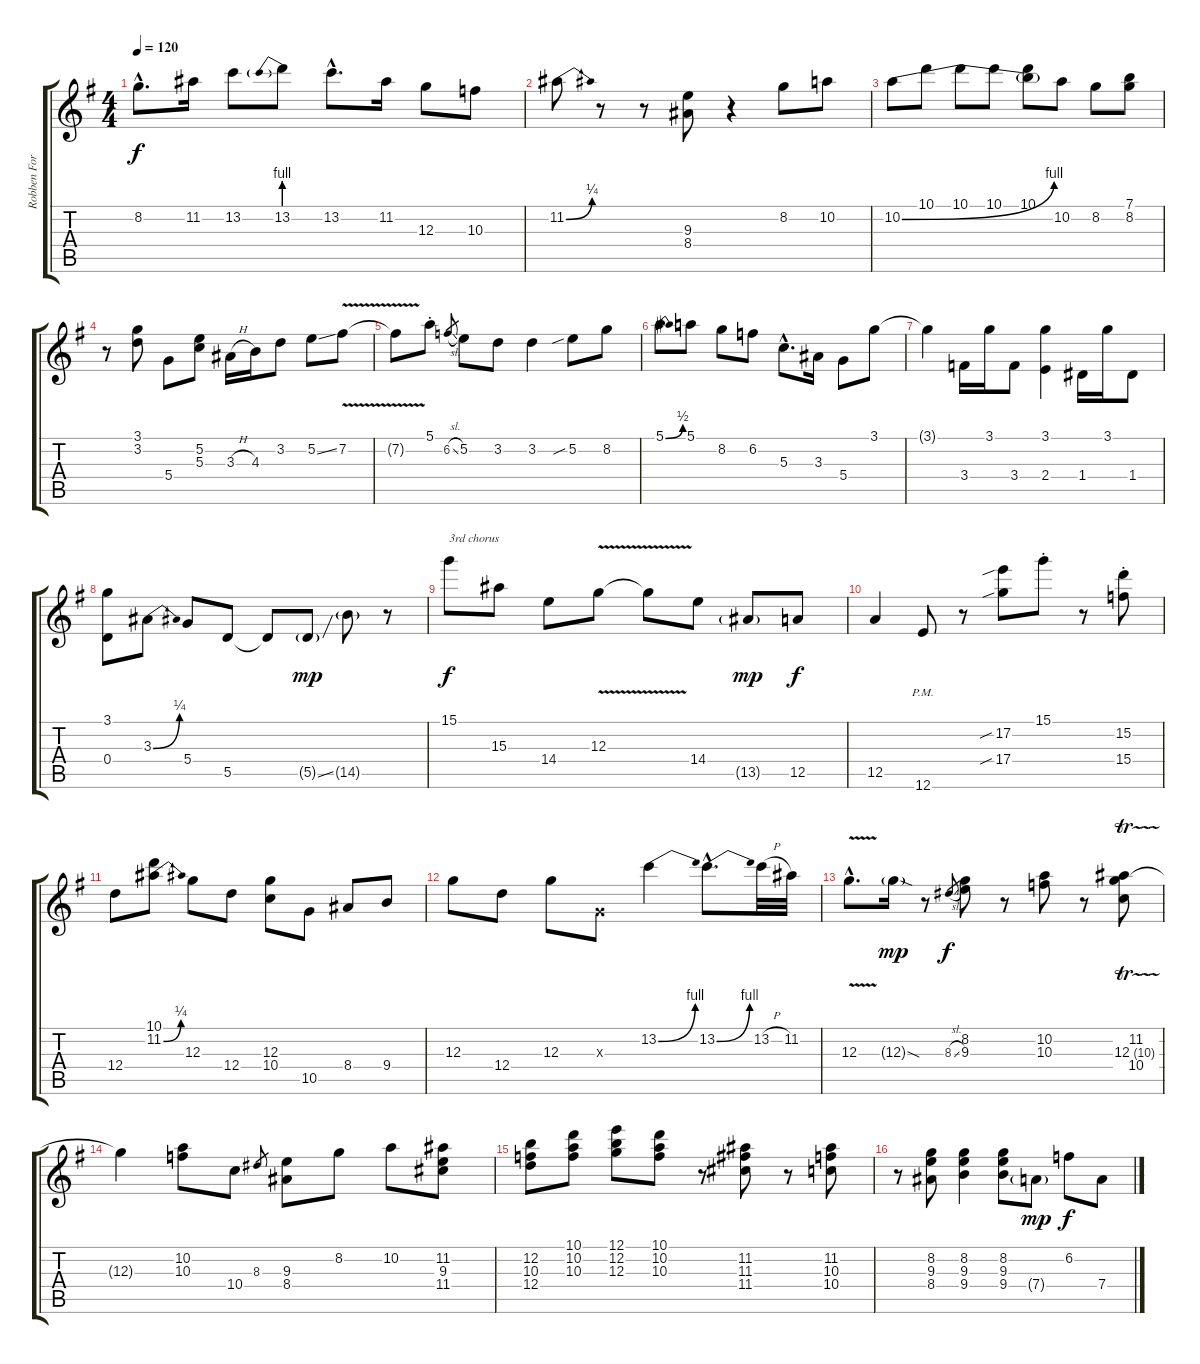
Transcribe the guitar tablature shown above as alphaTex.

\track ("Robben Ford" "Robben For") {instrument electricguitarjazz}
\staff {score tabs}
\tuning (E4 B3 G3 D3 A2 E2) {hide}
\ts (4 4)
\tempo 120
\clef g2
\ks g
8.2{hac}.8{d dy f} 11.2.16 13.2.8 13.2{be (prebend 0 4 60 4)}.8 13.2{hac}.8{d} 11.2.16 12.3.8 10.3.8 |
11.2{be (bend 0 0 60 1)}.8 r.8 r.8 (9.3 8.4).8 r.4 8.2.8 10.2.8 |
10.2{be (bend 0 0 60 4)}.8 10.1.8 10.1.8 10.1.8 (10.1 10.2{t}).8 10.2.8 8.2.8 (7.1 8.2).8 |
r.8 (3.1 3.2).8 5.4.8 (5.2 5.3).8 3.3{h}.16 4.3.16 3.2.8 5.2{ss}.8 7.2{v}.8 |
7.2{t}.8 5.1{st}.8 6.2{sl}.8{gr} 5.2.8 3.2.8 3.2.4 5.2{sib}.8 8.2.8 |
5.1{be (bend 0 0 60 2)}.8 5.1.8 8.2.8 6.2.8 5.3{hac}.8{d} 3.3.16 5.4.8 3.1.8 |
3.1{t}.4 3.4.16 3.1.16 3.4.8 (3.1 2.4).4 1.4.16 3.1.16 1.4.8 |
(3.1 0.4).8 3.3{be (bend 0 0 60 1)}.8 5.4.8 5.5.8 5.5{t}.8 5.5{ss g}.8{dy mp} 14.5{g}.8 r.8 |
15.1.8{txt "3rd chorus" dy f} 15.3.8 14.4.8 12.3{v}.8 12.3{t}.8 14.4.8 13.5{g}.8{dy mp} 12.5.8{dy f} |
12.5.4 12.6{pm}.8 r.8 (17.2{sib} 17.4{sib}).8 15.1{st}.8 r.8 (15.2 15.4{st}).8 |
12.4.8 (10.1 11.2{be (bend 0 0 60 1)}).8 12.3.8 12.4.8 (12.3 10.4).8 10.5.8 8.4.8 9.4.8 |
12.3.8 12.4.8 12.3.8 0.3{x}.8 13.2{be (bend 0 0 60 4)}.4 13.2{be (bend 0 0 60 4) hac}.8{d} 13.2{h}.32 11.2.32 |
12.3{v hac}.8{d} 12.3{sod g}.16{dy mp} r.8 8.3{sl}.8{gr dy f} (8.2 9.3).8 r.8 (10.2 10.3).8 r.8 (11.2 12.3{tr (10 64)} 10.4).8 |
12.3{t}.4 (10.2 10.3).8 10.4.8 8.3.8{gr} (9.3 8.4).8 8.2.8 10.2.8 (11.2 9.3 11.4).8 |
(12.2 10.3 12.4).8 (10.1 10.2 10.3).8 (12.1 12.2 12.3).8 (10.1 10.2 10.3).8 r.8 (11.2 11.3 11.4).8 r.8 (11.2 10.3 10.4).8 |
r.8 (8.2 9.3 8.4).8 (8.2 9.3 9.4).4 (8.2 9.3 9.4).8 7.4{g}.8{dy mp} 6.2.8{dy f} 7.4.8
